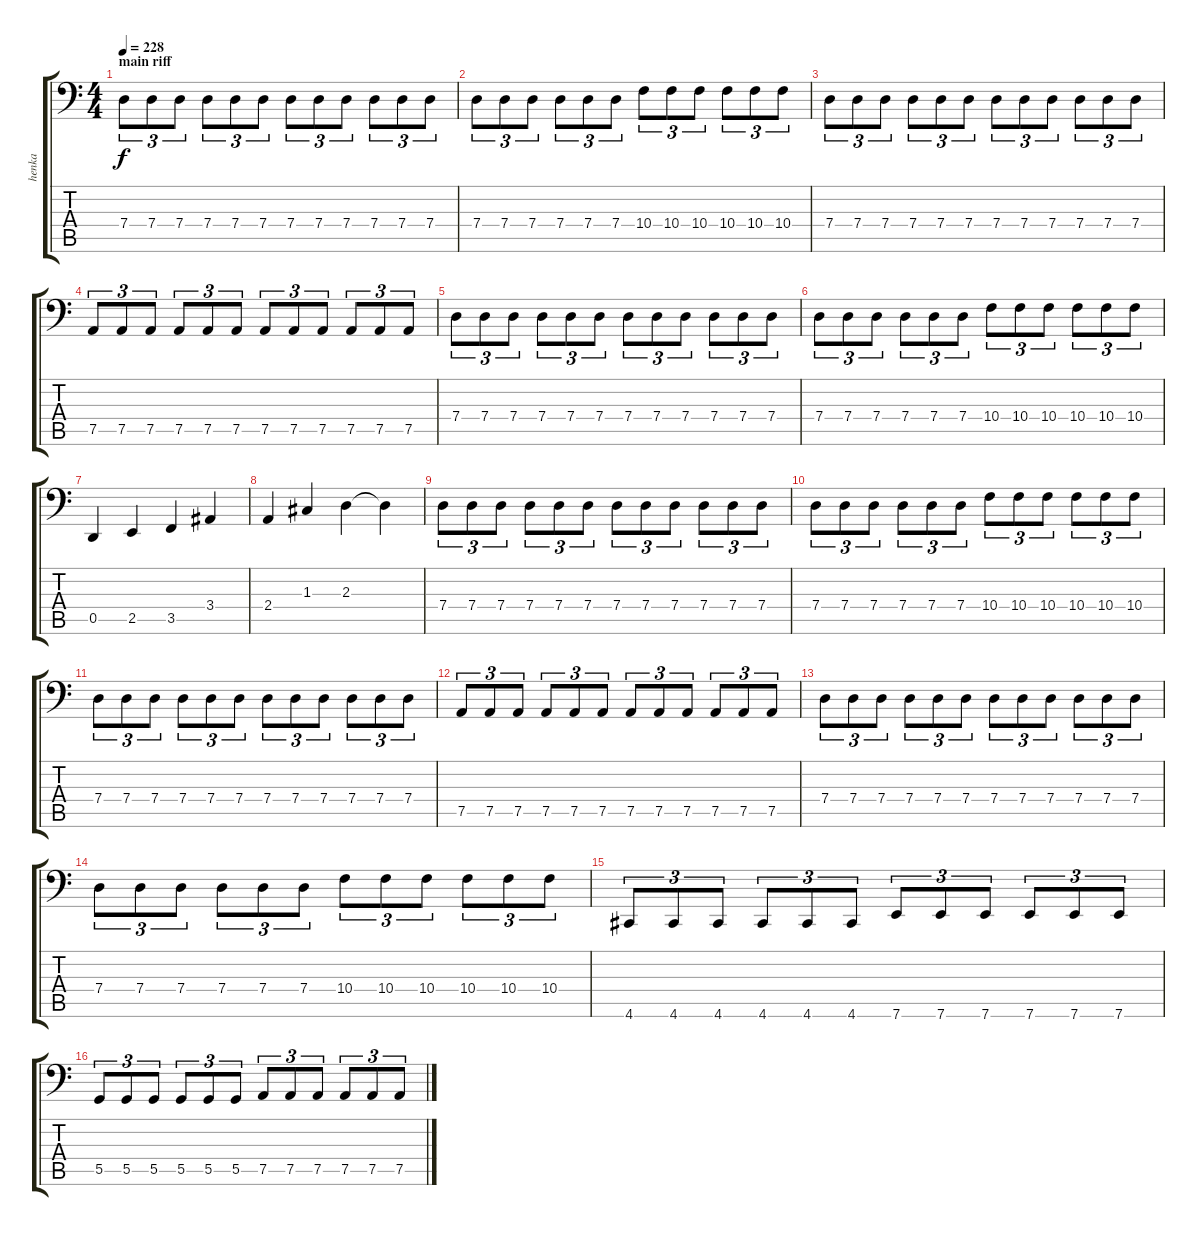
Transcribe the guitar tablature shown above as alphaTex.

\track ("henka" "henka") {instrument electricbasspick}
\staff {score tabs}
\tuning (A2 E2 C2 G1 D1 A0) {hide}
\ts (4 4)
\section ("" "main riff")
\tempo 228
\clef f4
\ks c
7.4.8{tu (3 2) dy f} 7.4.8{tu (3 2)} 7.4.8{tu (3 2)} 7.4.8{tu (3 2)} 7.4.8{tu (3 2)} 7.4.8{tu (3 2)} 7.4.8{tu (3 2)} 7.4.8{tu (3 2)} 7.4.8{tu (3 2)} 7.4.8{tu (3 2)} 7.4.8{tu (3 2)} 7.4.8{tu (3 2)} |
7.4.8{tu (3 2)} 7.4.8{tu (3 2)} 7.4.8{tu (3 2)} 7.4.8{tu (3 2)} 7.4.8{tu (3 2)} 7.4.8{tu (3 2)} 10.4.8{tu (3 2)} 10.4.8{tu (3 2)} 10.4.8{tu (3 2)} 10.4.8{tu (3 2)} 10.4.8{tu (3 2)} 10.4.8{tu (3 2)} |
7.4.8{tu (3 2)} 7.4.8{tu (3 2)} 7.4.8{tu (3 2)} 7.4.8{tu (3 2)} 7.4.8{tu (3 2)} 7.4.8{tu (3 2)} 7.4.8{tu (3 2)} 7.4.8{tu (3 2)} 7.4.8{tu (3 2)} 7.4.8{tu (3 2)} 7.4.8{tu (3 2)} 7.4.8{tu (3 2)} |
7.5.8{tu (3 2)} 7.5.8{tu (3 2)} 7.5.8{tu (3 2)} 7.5.8{tu (3 2)} 7.5.8{tu (3 2)} 7.5.8{tu (3 2)} 7.5.8{tu (3 2)} 7.5.8{tu (3 2)} 7.5.8{tu (3 2)} 7.5.8{tu (3 2)} 7.5.8{tu (3 2)} 7.5.8{tu (3 2)} |
7.4.8{tu (3 2)} 7.4.8{tu (3 2)} 7.4.8{tu (3 2)} 7.4.8{tu (3 2)} 7.4.8{tu (3 2)} 7.4.8{tu (3 2)} 7.4.8{tu (3 2)} 7.4.8{tu (3 2)} 7.4.8{tu (3 2)} 7.4.8{tu (3 2)} 7.4.8{tu (3 2)} 7.4.8{tu (3 2)} |
7.4.8{tu (3 2)} 7.4.8{tu (3 2)} 7.4.8{tu (3 2)} 7.4.8{tu (3 2)} 7.4.8{tu (3 2)} 7.4.8{tu (3 2)} 10.4.8{tu (3 2)} 10.4.8{tu (3 2)} 10.4.8{tu (3 2)} 10.4.8{tu (3 2)} 10.4.8{tu (3 2)} 10.4.8{tu (3 2)} |
0.5.4 2.5.4 3.5.4 3.4.4 |
2.4.4 1.3.4 2.3.4 2.3{t}.4 |
7.4.8{tu (3 2)} 7.4.8{tu (3 2)} 7.4.8{tu (3 2)} 7.4.8{tu (3 2)} 7.4.8{tu (3 2)} 7.4.8{tu (3 2)} 7.4.8{tu (3 2)} 7.4.8{tu (3 2)} 7.4.8{tu (3 2)} 7.4.8{tu (3 2)} 7.4.8{tu (3 2)} 7.4.8{tu (3 2)} |
7.4.8{tu (3 2)} 7.4.8{tu (3 2)} 7.4.8{tu (3 2)} 7.4.8{tu (3 2)} 7.4.8{tu (3 2)} 7.4.8{tu (3 2)} 10.4.8{tu (3 2)} 10.4.8{tu (3 2)} 10.4.8{tu (3 2)} 10.4.8{tu (3 2)} 10.4.8{tu (3 2)} 10.4.8{tu (3 2)} |
7.4.8{tu (3 2)} 7.4.8{tu (3 2)} 7.4.8{tu (3 2)} 7.4.8{tu (3 2)} 7.4.8{tu (3 2)} 7.4.8{tu (3 2)} 7.4.8{tu (3 2)} 7.4.8{tu (3 2)} 7.4.8{tu (3 2)} 7.4.8{tu (3 2)} 7.4.8{tu (3 2)} 7.4.8{tu (3 2)} |
7.5.8{tu (3 2)} 7.5.8{tu (3 2)} 7.5.8{tu (3 2)} 7.5.8{tu (3 2)} 7.5.8{tu (3 2)} 7.5.8{tu (3 2)} 7.5.8{tu (3 2)} 7.5.8{tu (3 2)} 7.5.8{tu (3 2)} 7.5.8{tu (3 2)} 7.5.8{tu (3 2)} 7.5.8{tu (3 2)} |
7.4.8{tu (3 2)} 7.4.8{tu (3 2)} 7.4.8{tu (3 2)} 7.4.8{tu (3 2)} 7.4.8{tu (3 2)} 7.4.8{tu (3 2)} 7.4.8{tu (3 2)} 7.4.8{tu (3 2)} 7.4.8{tu (3 2)} 7.4.8{tu (3 2)} 7.4.8{tu (3 2)} 7.4.8{tu (3 2)} |
7.4.8{tu (3 2)} 7.4.8{tu (3 2)} 7.4.8{tu (3 2)} 7.4.8{tu (3 2)} 7.4.8{tu (3 2)} 7.4.8{tu (3 2)} 10.4.8{tu (3 2)} 10.4.8{tu (3 2)} 10.4.8{tu (3 2)} 10.4.8{tu (3 2)} 10.4.8{tu (3 2)} 10.4.8{tu (3 2)} |
4.6.8{tu (3 2)} 4.6.8{tu (3 2)} 4.6.8{tu (3 2)} 4.6.8{tu (3 2)} 4.6.8{tu (3 2)} 4.6.8{tu (3 2)} 7.6.8{tu (3 2)} 7.6.8{tu (3 2)} 7.6.8{tu (3 2)} 7.6.8{tu (3 2)} 7.6.8{tu (3 2)} 7.6.8{tu (3 2)} |
5.5.8{tu (3 2)} 5.5.8{tu (3 2)} 5.5.8{tu (3 2)} 5.5.8{tu (3 2)} 5.5.8{tu (3 2)} 5.5.8{tu (3 2)} 7.5.8{tu (3 2)} 7.5.8{tu (3 2)} 7.5.8{tu (3 2)} 7.5.8{tu (3 2)} 7.5.8{tu (3 2)} 7.5.8{tu (3 2)}
